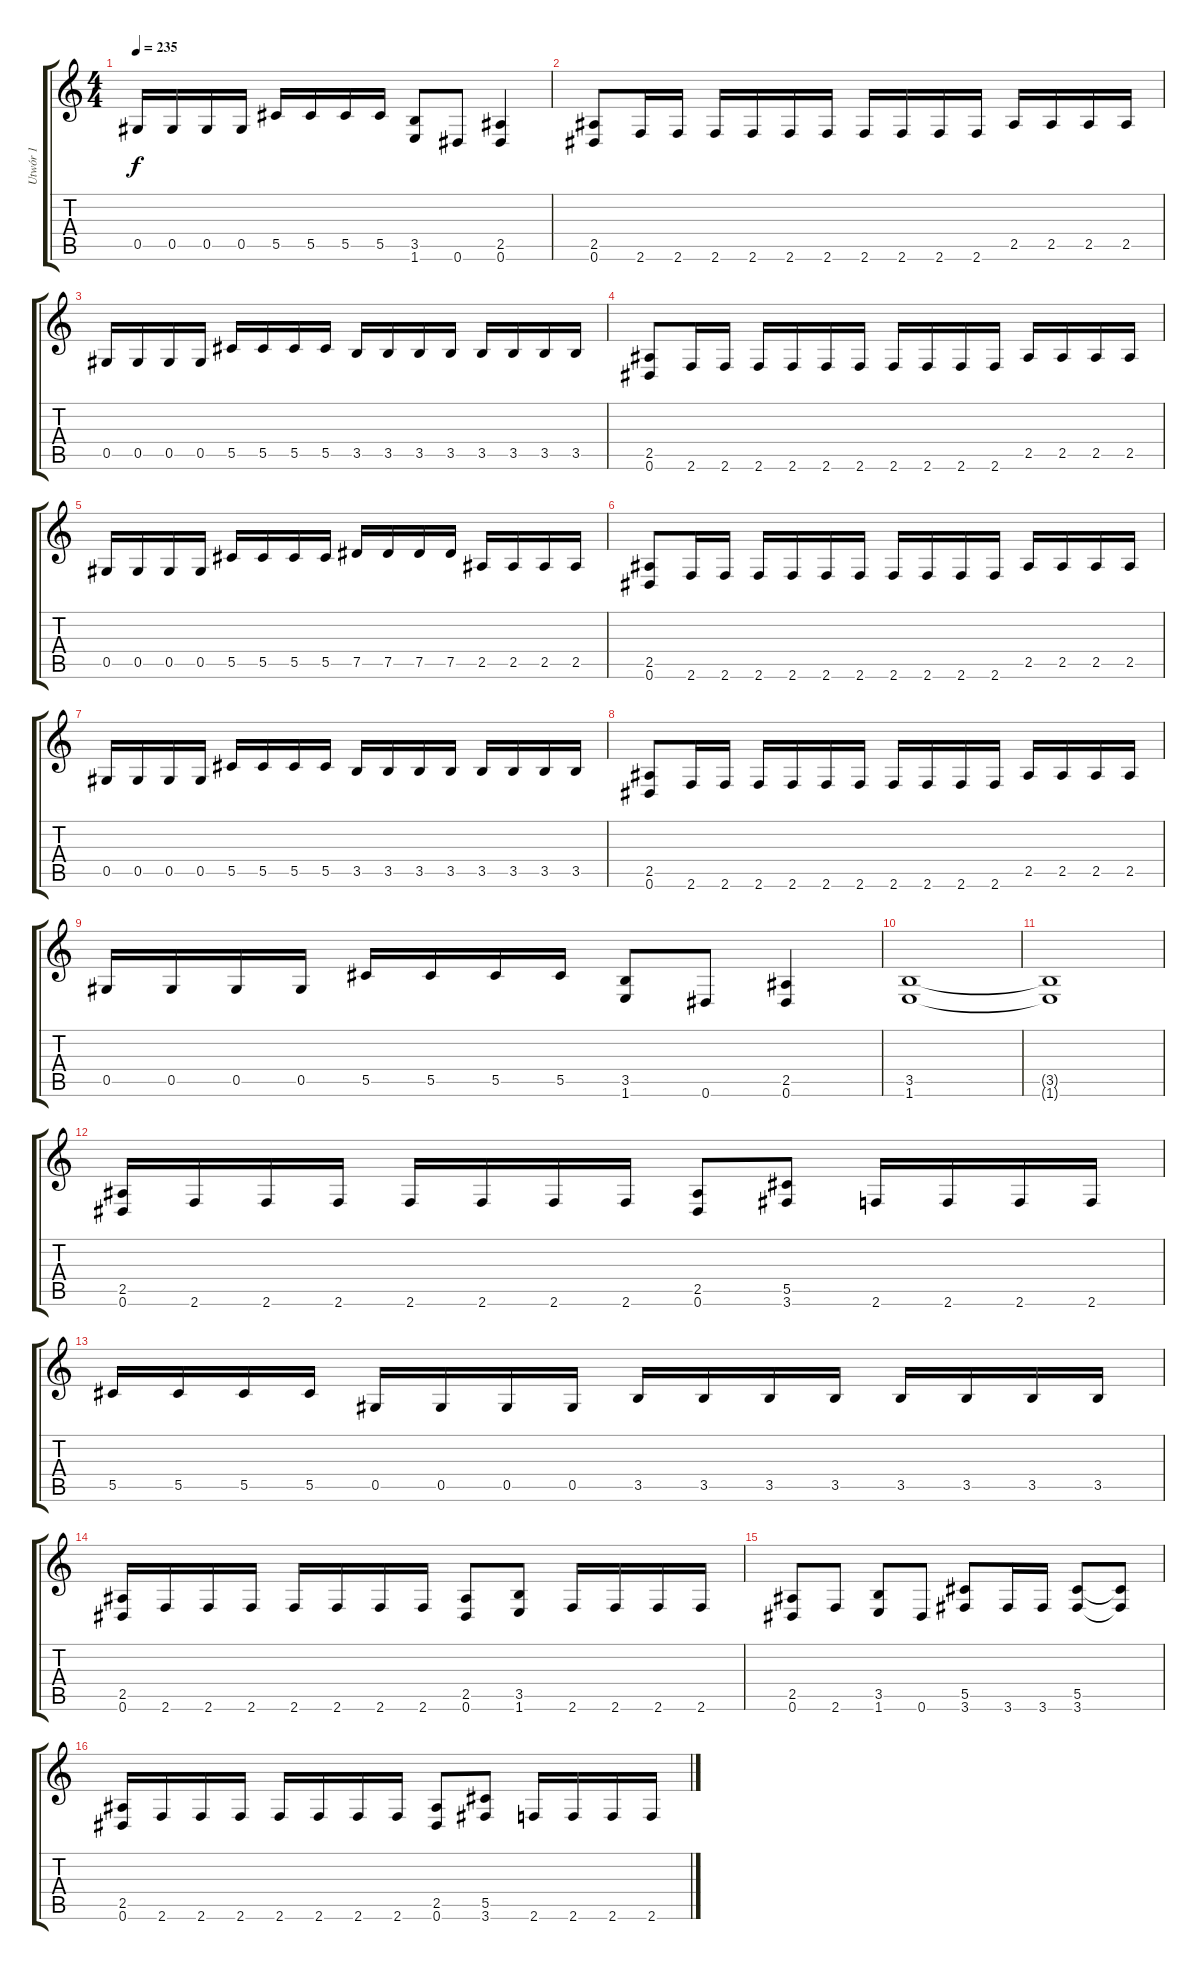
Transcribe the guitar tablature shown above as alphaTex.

\track ("Utwór 1" "Utwór 1") {instrument distortionguitar}
\staff {score tabs}
\tuning (Eb4 Bb3 Gb3 Db3 Ab2 Eb2) {hide}
\ts (4 4)
\tempo 235
\clef g2
\ks c
0.5.16{dy f} 0.5.16 0.5.16 0.5.16 5.5.16 5.5.16 5.5.16 5.5.16 (3.5 1.6).8 0.6.8 (2.5 0.6).4 |
(2.5 0.6).8 2.6.16 2.6.16 2.6.16 2.6.16 2.6.16 2.6.16 2.6.16 2.6.16 2.6.16 2.6.16 2.5.16 2.5.16 2.5.16 2.5.16 |
0.5.16 0.5.16 0.5.16 0.5.16 5.5.16 5.5.16 5.5.16 5.5.16 3.5.16 3.5.16 3.5.16 3.5.16 3.5.16 3.5.16 3.5.16 3.5.16 |
(2.5 0.6).8 2.6.16 2.6.16 2.6.16 2.6.16 2.6.16 2.6.16 2.6.16 2.6.16 2.6.16 2.6.16 2.5.16 2.5.16 2.5.16 2.5.16 |
0.5.16 0.5.16 0.5.16 0.5.16 5.5.16 5.5.16 5.5.16 5.5.16 7.5.16 7.5.16 7.5.16 7.5.16 2.5.16 2.5.16 2.5.16 2.5.16 |
(2.5 0.6).8 2.6.16 2.6.16 2.6.16 2.6.16 2.6.16 2.6.16 2.6.16 2.6.16 2.6.16 2.6.16 2.5.16 2.5.16 2.5.16 2.5.16 |
0.5.16 0.5.16 0.5.16 0.5.16 5.5.16 5.5.16 5.5.16 5.5.16 3.5.16 3.5.16 3.5.16 3.5.16 3.5.16 3.5.16 3.5.16 3.5.16 |
(2.5 0.6).8 2.6.16 2.6.16 2.6.16 2.6.16 2.6.16 2.6.16 2.6.16 2.6.16 2.6.16 2.6.16 2.5.16 2.5.16 2.5.16 2.5.16 |
0.5.16 0.5.16 0.5.16 0.5.16 5.5.16 5.5.16 5.5.16 5.5.16 (3.5 1.6).8 0.6.8 (2.5 0.6).4 |
(3.5 1.6).1 |
(3.5{t} 1.6{t}).1 |
(2.5 0.6).16 2.6.16 2.6.16 2.6.16 2.6.16 2.6.16 2.6.16 2.6.16 (2.5 0.6).8 (5.5 3.6).8 2.6.16 2.6.16 2.6.16 2.6.16 |
5.5.16 5.5.16 5.5.16 5.5.16 0.5.16 0.5.16 0.5.16 0.5.16 3.5.16 3.5.16 3.5.16 3.5.16 3.5.16 3.5.16 3.5.16 3.5.16 |
(2.5 0.6).16 2.6.16 2.6.16 2.6.16 2.6.16 2.6.16 2.6.16 2.6.16 (2.5 0.6).8 (3.5 1.6).8 2.6.16 2.6.16 2.6.16 2.6.16 |
(2.5 0.6).8 2.6.8 (3.5 1.6).8 0.6.8 (5.5 3.6).8 3.6.16 3.6.16 (5.5 3.6).8 (5.5{t} 3.6{t}).8 |
(2.5 0.6).16 2.6.16 2.6.16 2.6.16 2.6.16 2.6.16 2.6.16 2.6.16 (2.5 0.6).8 (5.5 3.6).8 2.6.16 2.6.16 2.6.16 2.6.16
